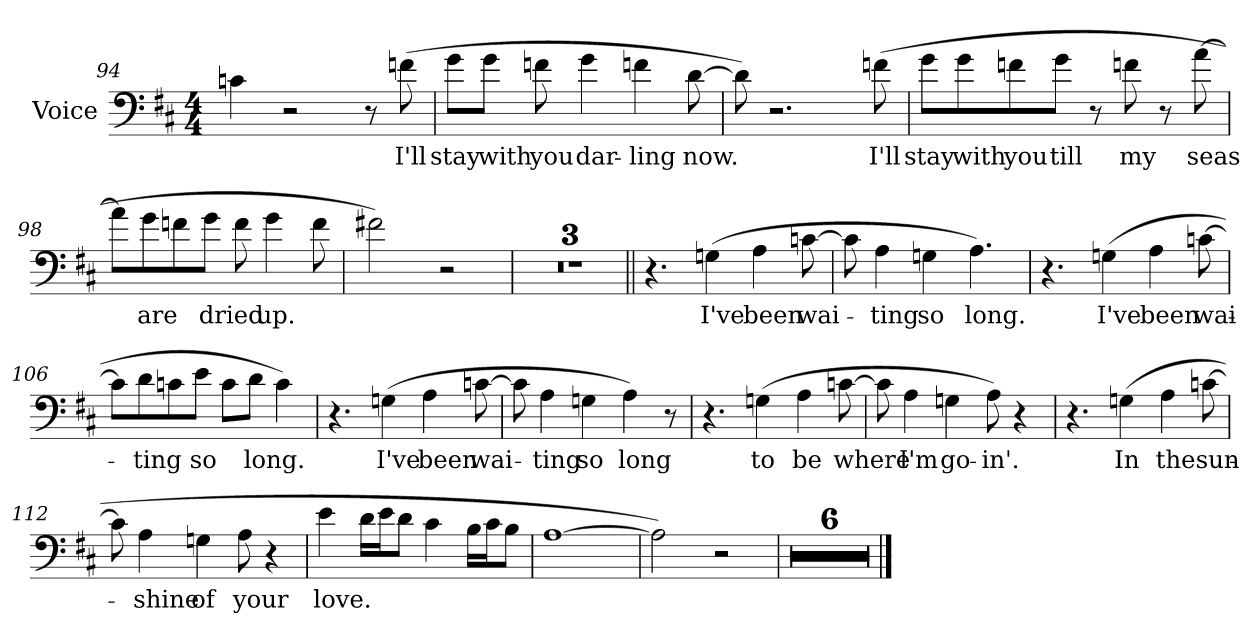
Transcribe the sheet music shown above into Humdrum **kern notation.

**kern	**text
*part1	*part1
*staff1	*staff1
*I"Voice	*
*I'Voice	*
*clefF4	*
*k[f#c#]	*
*D:	*
*M4/4	*
=94	=94
4cni\	.
2r	.
8r	.
!	!LO:LY:b:color=#000000
(8fni\	I'll
=95	=95
!	!LO:LY:b:color=#000000
8gi\L	stay
!	!LO:LY:b:color=#000000
8gi\J	with
!	!LO:LY:b:color=#000000
8fni\	you
!	!LO:LY:b:color=#000000
4gi\	dar-
!	!LO:LY:b:color=#000000
4fni\	-ling
!	!LO:LY:b:color=#000000
[8di\	now.
=96	=96
8di\])	.
2.r	.
!	!LO:LY:b:color=#000000
(8fni\	I'll
!!LO:LB:g=z
=97	=97
!	!LO:LY:b:color=#000000
8gi\L	stay
!	!LO:LY:b:color=#000000
8gi\	with
!	!LO:LY:b:color=#000000
8fni\	you
!	!LO:LY:b:color=#000000
8gi\J	till
8r	.
!	!LO:LY:b:color=#000000
8fni\	my
8r	.
!	!LO:LY:b:color=#000000
[8ai\	seas
=98	=98
8ai\L]	.
!	!LO:LY:b:color=#000000
8gi\	are
8fni\	.
!	!LO:LY:b:color=#000000
8gi\J	dried
8fi\	.
!	!LO:LY:b:color=#000000
4gi\	up.
8fi\	.
=99	=99
2f#Xi\)	.
2r	.
=100	=100
1r	.
=101	=101
1r	.
=102	=102
1r	.
!!LO:LB:g=z
=103||	=103||
4.r	.
!	!LO:LY:b:color=#000000
(4Gni\	I've
!	!LO:LY:b:color=#000000
4Ai\	been
!	!LO:LY:b:color=#000000
[8cni\	wai-
=104	=104
8ci\]	.
!	!LO:LY:b:color=#000000
4Ai\	-ting
!	!LO:LY:b:color=#000000
4Gni\	so
!	!LO:LY:b:color=#000000
4.Ai\)	long.
=105	=105
4.r	.
!	!LO:LY:b:color=#000000
(4Gni\	I've
!	!LO:LY:b:color=#000000
4Ai\	been
!	!LO:LY:b:color=#000000
[8cni\	wai-
=106	=106
8ci\L]	.
!	!LO:LY:b:color=#000000
8di\	-ting
8cni\	.
!	!LO:LY:b:color=#000000
8ei\J	so
8ci\L	.
!	!LO:LY:b:color=#000000
8di\J	long.
4ci\)	.
=107	=107
4.r	.
!	!LO:LY:b:color=#000000
(4Gni\	I've
!	!LO:LY:b:color=#000000
4Ai\	been
!	!LO:LY:b:color=#000000
[8cni\	wai-
!!LO:PB:g=z
=108	=108
8ci\]	.
!	!LO:LY:b:color=#000000
4Ai\	-ting
!	!LO:LY:b:color=#000000
4Gni\	so
!	!LO:LY:b:color=#000000
4Ai\)	long
8r	.
=109	=109
4.r	.
!	!LO:LY:b:color=#000000
(4Gni\	to
!	!LO:LY:b:color=#000000
4Ai\	be
!	!LO:LY:b:color=#000000
[8cni\	where
=110	=110
8ci\]	.
!	!LO:LY:b:color=#000000
4Ai\	I'm
!	!LO:LY:b:color=#000000
4Gni\	go-
!	!LO:LY:b:color=#000000
8Ai\)	-in'.
4r	.
=111	=111
4.r	.
!	!LO:LY:b:color=#000000
(4Gni\	In
!	!LO:LY:b:color=#000000
4Ai\	the
!	!LO:LY:b:color=#000000
[8cni\	sun-
=112	=112
8ci\]	.
!	!LO:LY:b:color=#000000
4Ai\	-shine
!	!LO:LY:b:color=#000000
4Gni\	of
!	!LO:LY:b:color=#000000
8Ai\	your
4r	.
!!LO:LB:g=z
=113	=113
!	!LO:LY:b:color=#000000
4ei\	love.
16di\LL	.
16ei\J	.
8di\J	.
4c#i\	.
16Bi\LL	.
16c#i\J	.
8Bi\J	.
=114	=114
[1Ai	.
=115	=115
2Ai\])	.
2r	.
=116	=116
1r	.
!!LO:LB:g=z
=117	=117
1r	.
=118	=118
1r	.
=119	=119
1r	.
=120	=120
1r	.
=121	=121
1r	.
==	==
*-	*-
